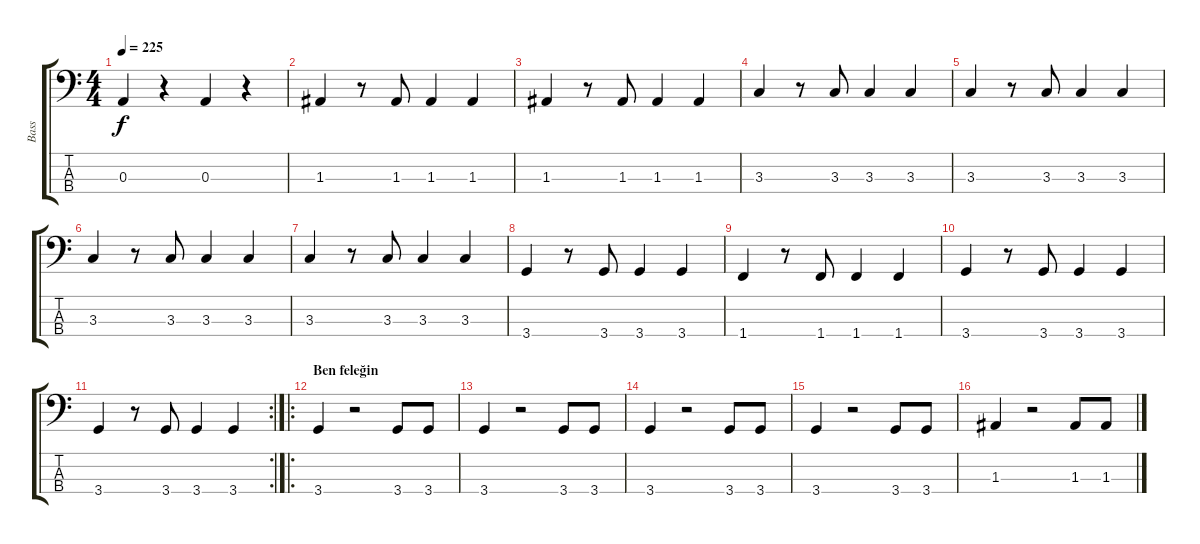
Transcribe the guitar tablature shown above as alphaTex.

\track ("Bass" "Bass") {instrument electricbasspick}
\staff {score tabs}
\tuning (G2 D2 A1 E1) {hide}
\ts (4 4)
\tempo 225
\clef f4
\ks c
0.3.4{dy f} r.4 0.3.4 r.4 |
1.3.4 r.8 1.3.8 1.3.4 1.3.4 |
1.3.4 r.8 1.3.8 1.3.4 1.3.4 |
3.3.4 r.8 3.3.8 3.3.4 3.3.4 |
3.3.4 r.8 3.3.8 3.3.4 3.3.4 |
3.3.4 r.8 3.3.8 3.3.4 3.3.4 |
3.3.4 r.8 3.3.8 3.3.4 3.3.4 |
3.4.4 r.8 3.4.8 3.4.4 3.4.4 |
1.4.4 r.8 1.4.8 1.4.4 1.4.4 |
3.4.4 r.8 3.4.8 3.4.4 3.4.4 |
\rc 2
3.4.4 r.8 3.4.8 3.4.4 3.4.4 |
\ro
\section ("" "Ben feleğin")
3.4.4 r.2 3.4.8 3.4.8 |
3.4.4 r.2 3.4.8 3.4.8 |
3.4.4 r.2 3.4.8 3.4.8 |
3.4.4 r.2 3.4.8 3.4.8 |
1.3.4 r.2 1.3.8 1.3.8
